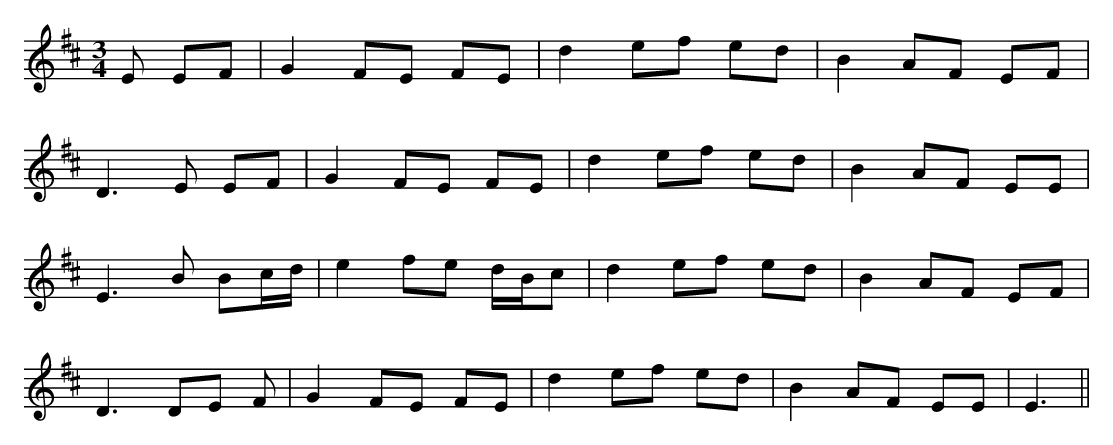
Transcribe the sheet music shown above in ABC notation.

X:1
M:3/4
K:Edor
E EF|G2 FE FE|d2 ef ed|B2AF EF|
D2>E2 EF|G2 FE FE|d2 ef ed|B2AF EE|
E2>B2 Bc/d/|e2fe d/B/c|d2 ef ed|B2AF EF|
D3 DE F|G2 FE FE|d2 ef ed|B2AF EE|E3||
